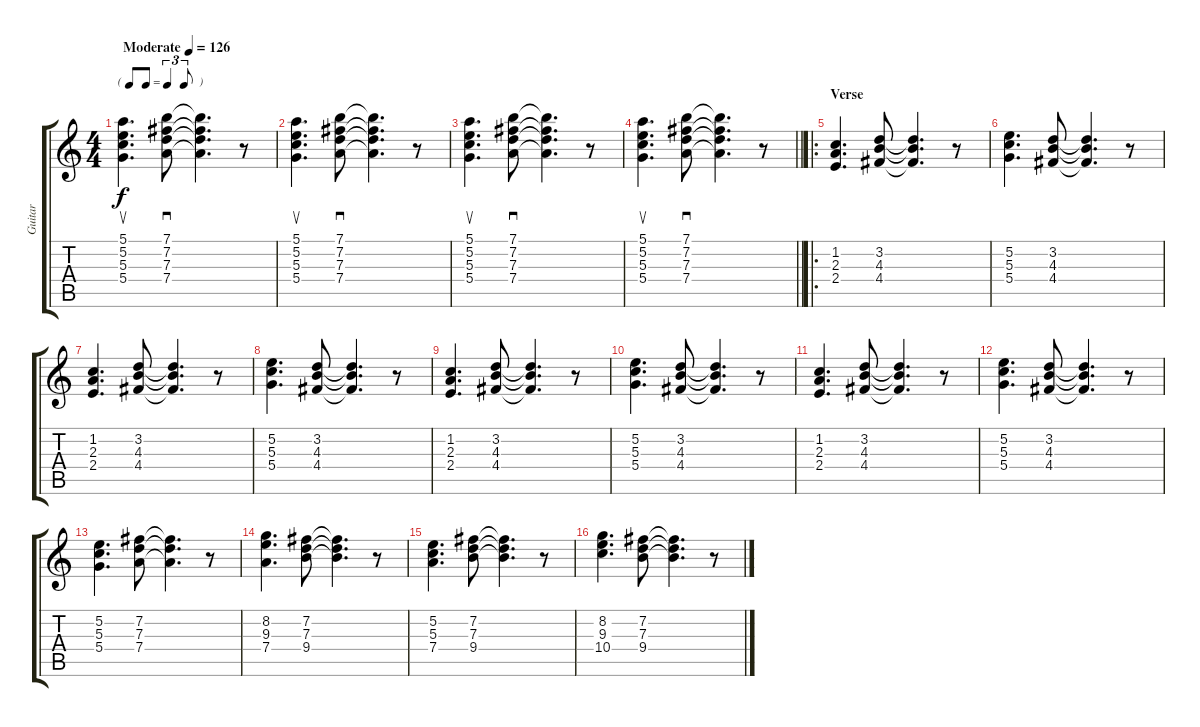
\track ("Guitar" "Guitar") {instrument electricguitarjazz}
\staff {score tabs}
\tuning (E4 B3 G3 D3 A2 E2) {hide}
\ts (4 4)
\tf triplet8th
\tempo (126 "Moderate")
\clef g2
\ks c
(5.1 5.2 5.3 5.4).4{d su dy f instrument electricguitarjazz} (7.1 7.2 7.3 7.4).8{sd} (7.1{t} 7.2{t} 7.3{t} 7.4{t}).4{d} r.8 |
(5.1 5.2 5.3 5.4).4{d su} (7.1 7.2 7.3 7.4).8{sd} (7.1{t} 7.2{t} 7.3{t} 7.4{t}).4{d} r.8 |
(5.1 5.2 5.3 5.4).4{d su} (7.1 7.2 7.3 7.4).8{sd} (7.1{t} 7.2{t} 7.3{t} 7.4{t}).4{d} r.8 |
\barLineRight lightlight
(5.1 5.2 5.3 5.4).4{d su} (7.1 7.2 7.3 7.4).8{sd} (7.1{t} 7.2{t} 7.3{t} 7.4{t}).4{d} r.8 |
\ro
\section ("" "Verse")
(1.2 2.3 2.4).4{d} (3.2 4.3 4.4).8 (3.2{t} 4.3{t} 4.4{t}).4{d} r.8 |
(5.2 5.3 5.4).4{d} (3.2 4.3 4.4).8 (3.2{t} 4.3{t} 4.4{t}).4{d} r.8 |
(1.2 2.3 2.4).4{d} (3.2 4.3 4.4).8 (3.2{t} 4.3{t} 4.4{t}).4{d} r.8 |
(5.2 5.3 5.4).4{d} (3.2 4.3 4.4).8 (3.2{t} 4.3{t} 4.4{t}).4{d} r.8 |
(1.2 2.3 2.4).4{d} (3.2 4.3 4.4).8 (3.2{t} 4.3{t} 4.4{t}).4{d} r.8 |
(5.2 5.3 5.4).4{d} (3.2 4.3 4.4).8 (3.2{t} 4.3{t} 4.4{t}).4{d} r.8 |
(1.2 2.3 2.4).4{d} (3.2 4.3 4.4).8 (3.2{t} 4.3{t} 4.4{t}).4{d} r.8 |
(5.2 5.3 5.4).4{d} (3.2 4.3 4.4).8 (3.2{t} 4.3{t} 4.4{t}).4{d} r.8 |
(5.2 5.3 5.4).4{d} (7.2 7.3 7.4).8 (7.2{t} 7.3{t} 7.4{t}).4{d} r.8 |
(8.2 9.3 7.4).4{d} (7.2 7.3 9.4).8 (7.2{t} 7.3{t} 9.4{t}).4{d} r.8 |
(5.2 5.3 7.4).4{d} (7.2 7.3 9.4).8 (7.2{t} 7.3{t} 9.4{t}).4{d} r.8 |
(8.2 9.3 10.4).4{d} (7.2 7.3 9.4).8 (7.2{t} 7.3{t} 9.4{t}).4{d} r.8
